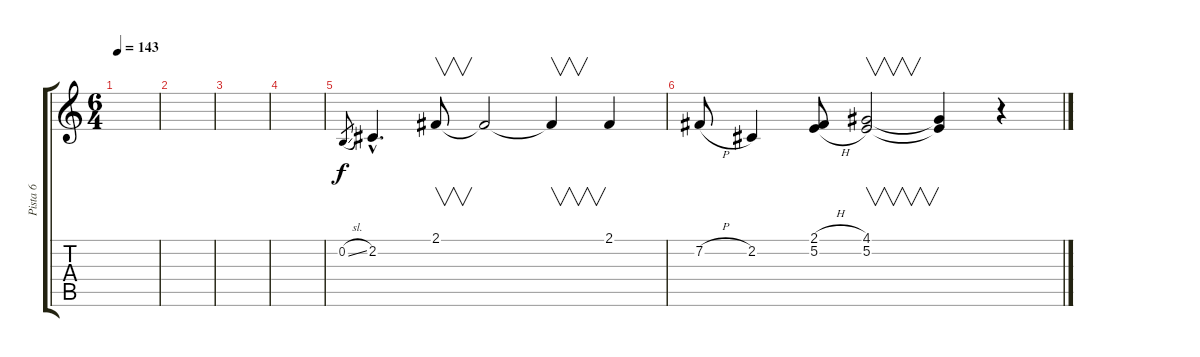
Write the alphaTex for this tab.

\track ("Pista 6" "Pista 6") {instrument cello}
\staff {score tabs}
\tuning (E4 B3 G3 D3 A2 E2) {hide}
\ts (6 4)
\tempo 143
\clef g2
\ks c
|
|
|
|
0.2{sl}.8{gr} 2.2{hac}.4{d dy f} 2.1.8{v} 2.1{t}.2 2.1{t}.4{v} 2.1.4 |
7.2{h}.8 2.2.4 (2.1{h} 5.2{h}).8 (4.1 5.2).2{v} (4.1{t} 5.2{t}).4 r.4
